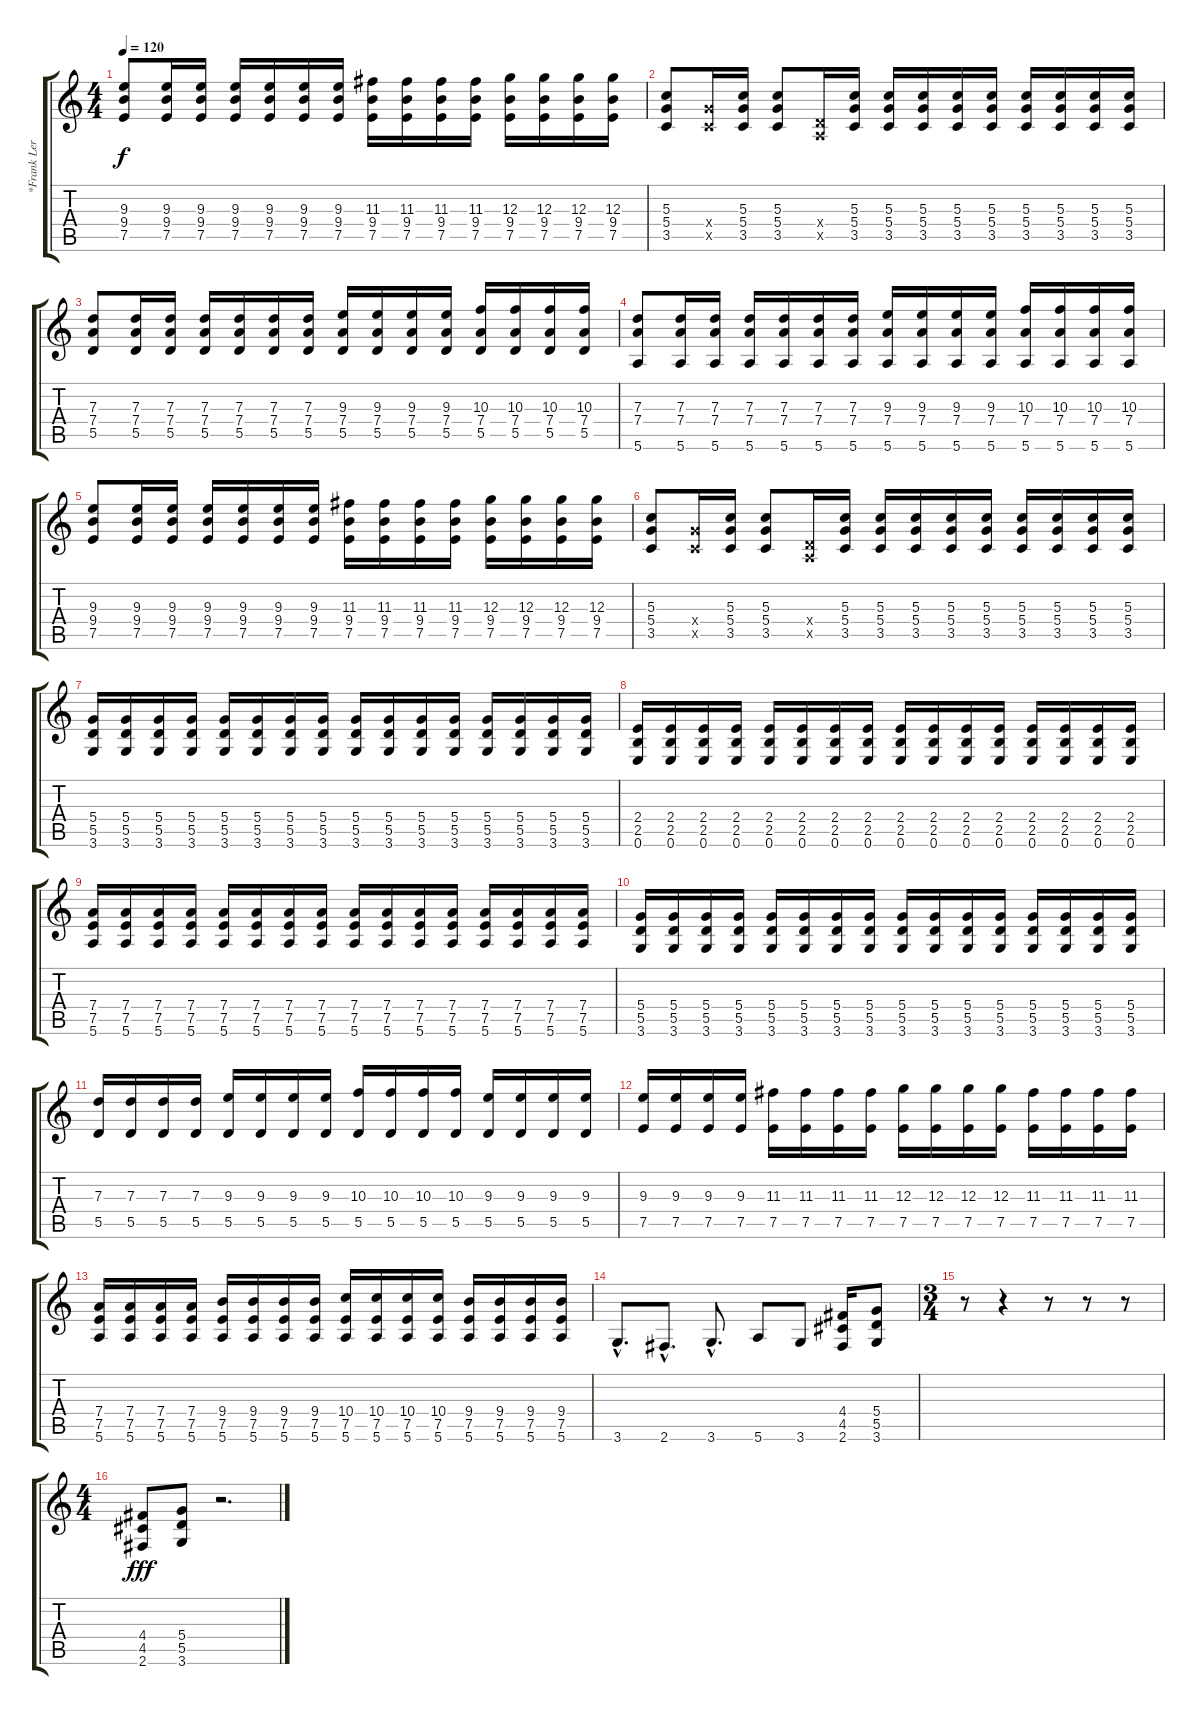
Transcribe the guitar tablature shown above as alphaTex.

\track ("*Frank Lero" "*Frank Ler") {instrument distortionguitar}
\staff {score tabs}
\tuning (E4 B3 G3 D3 A2 E2) {hide}
\ts (4 4)
\tempo 120
\clef g2
\ks c
(9.3 9.4 7.5).8{dy f} (9.3 9.4 7.5).16 (9.3 9.4 7.5).16 (9.3 9.4 7.5).16 (9.3 9.4 7.5).16 (9.3 9.4 7.5).16 (9.3 9.4 7.5).16 (11.3 9.4 7.5).16 (11.3 9.4 7.5).16 (11.3 9.4 7.5).16 (11.3 9.4 7.5).16 (12.3 9.4 7.5).16 (12.3 9.4 7.5).16 (12.3 9.4 7.5).16 (12.3 9.4 7.5).16 |
(5.3 5.4 3.5).8 (5.4{x} 3.5{x}).16 (5.3 5.4 3.5).16 (5.3 5.4 3.5).8 (0.4{x} 0.5{x}).16 (5.3 5.4 3.5).16 (5.3 5.4 3.5).16 (5.3 5.4 3.5).16 (5.3 5.4 3.5).16 (5.3 5.4 3.5).16 (5.3 5.4 3.5).16 (5.3 5.4 3.5).16 (5.3 5.4 3.5).16 (5.3 5.4 3.5).16 |
(7.3 7.4 5.5).8{volume 13} (7.3 7.4 5.5).16 (7.3 7.4 5.5).16 (7.3 7.4 5.5).16 (7.3 7.4 5.5).16 (7.3 7.4 5.5).16 (7.3 7.4 5.5).16 (9.3 7.4 5.5).16 (9.3 7.4 5.5).16 (9.3 7.4 5.5).16 (9.3 7.4 5.5).16 (10.3 7.4 5.5).16 (10.3 7.4 5.5).16 (10.3 7.4 5.5).16 (10.3 7.4 5.5).16 |
(7.3 7.4 5.6).8 (7.3 7.4 5.6).16 (7.3 7.4 5.6).16 (7.3 7.4 5.6).16 (7.3 7.4 5.6).16 (7.3 7.4 5.6).16 (7.3 7.4 5.6).16 (9.3 7.4 5.6).16 (9.3 7.4 5.6).16 (9.3 7.4 5.6).16 (9.3 7.4 5.6).16 (10.3 7.4 5.6).16 (10.3 7.4 5.6).16 (10.3 7.4 5.6).16 (10.3 7.4 5.6).16 |
(9.3 9.4 7.5).8 (9.3 9.4 7.5).16 (9.3 9.4 7.5).16 (9.3 9.4 7.5).16 (9.3 9.4 7.5).16 (9.3 9.4 7.5).16 (9.3 9.4 7.5).16 (11.3 9.4 7.5).16 (11.3 9.4 7.5).16 (11.3 9.4 7.5).16 (11.3 9.4 7.5).16 (12.3 9.4 7.5).16 (12.3 9.4 7.5).16 (12.3 9.4 7.5).16 (12.3 9.4 7.5).16 |
(5.3 5.4 3.5).8 (5.4{x} 3.5{x}).16 (5.3 5.4 3.5).16 (5.3 5.4 3.5).8 (0.4{x} 0.5{x}).16 (5.3 5.4 3.5).16 (5.3 5.4 3.5).16 (5.3 5.4 3.5).16 (5.3 5.4 3.5).16 (5.3 5.4 3.5).16 (5.3 5.4 3.5).16 (5.3 5.4 3.5).16 (5.3 5.4 3.5).16 (5.3 5.4 3.5).16 |
(5.4 5.5 3.6).16 (5.4 5.5 3.6).16 (5.4 5.5 3.6).16 (5.4 5.5 3.6).16 (5.4 5.5 3.6).16 (5.4 5.5 3.6).16 (5.4 5.5 3.6).16 (5.4 5.5 3.6).16 (5.4 5.5 3.6).16 (5.4 5.5 3.6).16 (5.4 5.5 3.6).16 (5.4 5.5 3.6).16 (5.4 5.5 3.6).16 (5.4 5.5 3.6).16 (5.4 5.5 3.6).16 (5.4 5.5 3.6).16 |
(2.4 2.5 0.6).16 (2.4 2.5 0.6).16 (2.4 2.5 0.6).16 (2.4 2.5 0.6).16 (2.4 2.5 0.6).16 (2.4 2.5 0.6).16 (2.4 2.5 0.6).16 (2.4 2.5 0.6).16 (2.4 2.5 0.6).16 (2.4 2.5 0.6).16 (2.4 2.5 0.6).16 (2.4 2.5 0.6).16 (2.4 2.5 0.6).16 (2.4 2.5 0.6).16 (2.4 2.5 0.6).16 (2.4 2.5 0.6).16 |
(7.4 7.5 5.6).16 (7.4 7.5 5.6).16 (7.4 7.5 5.6).16 (7.4 7.5 5.6).16 (7.4 7.5 5.6).16 (7.4 7.5 5.6).16 (7.4 7.5 5.6).16 (7.4 7.5 5.6).16 (7.4 7.5 5.6).16 (7.4 7.5 5.6).16 (7.4 7.5 5.6).16 (7.4 7.5 5.6).16 (7.4 7.5 5.6).16 (7.4 7.5 5.6).16 (7.4 7.5 5.6).16 (7.4 7.5 5.6).16 |
(5.4 5.5 3.6).16 (5.4 5.5 3.6).16 (5.4 5.5 3.6).16 (5.4 5.5 3.6).16 (5.4 5.5 3.6).16 (5.4 5.5 3.6).16 (5.4 5.5 3.6).16 (5.4 5.5 3.6).16 (5.4 5.5 3.6).16 (5.4 5.5 3.6).16 (5.4 5.5 3.6).16 (5.4 5.5 3.6).16 (5.4 5.5 3.6).16 (5.4 5.5 3.6).16 (5.4 5.5 3.6).16 (5.4 5.5 3.6).16 |
(7.3 5.5).16 (7.3 5.5).16 (7.3 5.5).16 (7.3 5.5).16 (9.3 5.5).16 (9.3 5.5).16 (9.3 5.5).16 (9.3 5.5).16 (10.3 5.5).16 (10.3 5.5).16 (10.3 5.5).16 (10.3 5.5).16 (9.3 5.5).16 (9.3 5.5).16 (9.3 5.5).16 (9.3 5.5).16 |
(9.3 7.5).16 (9.3 7.5).16 (9.3 7.5).16 (9.3 7.5).16 (11.3 7.5).16 (11.3 7.5).16 (11.3 7.5).16 (11.3 7.5).16 (12.3 7.5).16 (12.3 7.5).16 (12.3 7.5).16 (12.3 7.5).16 (11.3 7.5).16 (11.3 7.5).16 (11.3 7.5).16 (11.3 7.5).16 |
(7.4 7.5 5.6).16 (7.4 7.5 5.6).16 (7.4 7.5 5.6).16 (7.4 7.5 5.6).16 (9.4 7.5 5.6).16 (9.4 7.5 5.6).16 (9.4 7.5 5.6).16 (9.4 7.5 5.6).16 (10.4 7.5 5.6).16 (10.4 7.5 5.6).16 (10.4 7.5 5.6).16 (10.4 7.5 5.6).16 (9.4 7.5 5.6).16 (9.4 7.5 5.6).16 (9.4 7.5 5.6).16 (9.4 7.5 5.6).16 |
3.6{hac}.8{d} 2.6{hac}.8{d} 3.6{hac}.8{d} 5.6.8 3.6.8 (4.4 4.5 2.6).16 (5.4 5.5 3.6).8 |
\ts (3 4)
r.8 r.4 r.8 r.8 r.8 |
\ts (4 4)
(4.4 4.5 2.6).8{dy fff volume 16} (5.4 5.5 3.6).8 r.2{d}
